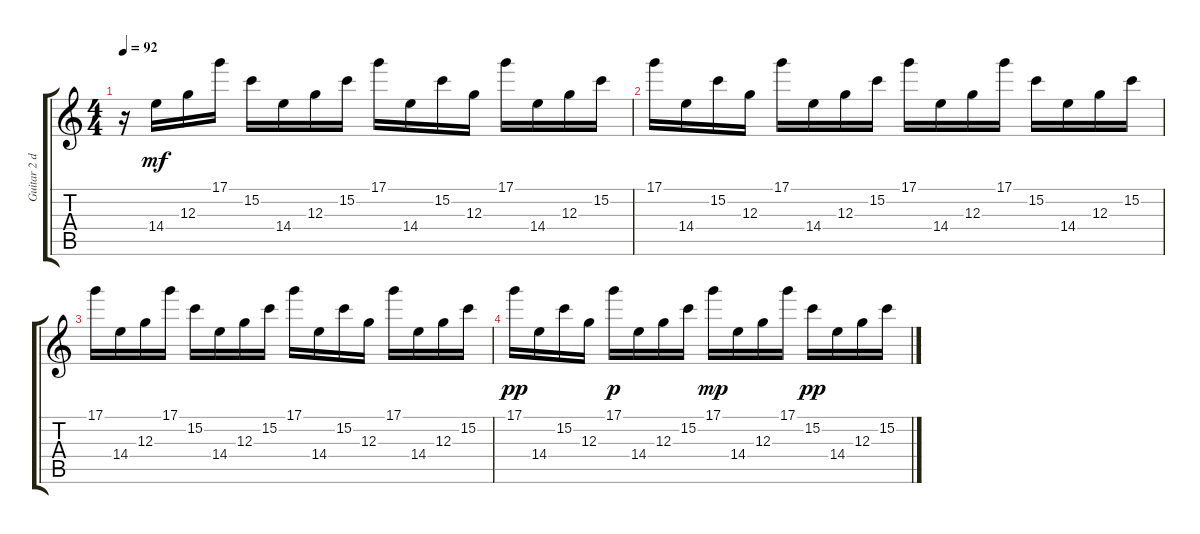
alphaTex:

\track ("Guitar 2 delay" "Guitar 2 d") {instrument electricguitarclean}
\staff {score tabs}
\tuning (D4 A3 G3 D3 A2 D2) {hide}
\ts (4 4)
\tempo 92
\clef g2
\ks c
r.16{dy mf} 14.4.16 12.3.16 17.1.16 15.2.16 14.4.16 12.3.16 15.2.16 17.1.16 14.4.16 15.2.16 12.3.16 17.1.16 14.4.16 12.3.16 15.2.16 |
17.1.16 14.4.16 15.2.16 12.3.16 17.1.16 14.4.16 12.3.16 15.2.16 17.1.16 14.4.16 12.3.16 17.1.16 15.2.16 14.4.16 12.3.16 15.2.16 |
17.1.16 14.4.16 12.3.16 17.1.16 15.2.16 14.4.16 12.3.16 15.2.16 17.1.16 14.4.16 15.2.16 12.3.16 17.1.16 14.4.16 12.3.16 15.2.16 |
17.1.16{dy pp} 14.4.16 15.2.16 12.3.16 17.1.16{dy p} 14.4.16 12.3.16 15.2.16 17.1.16{dy mp} 14.4.16 12.3.16 17.1.16 15.2.16{dy pp} 14.4.16 12.3.16 15.2.16
